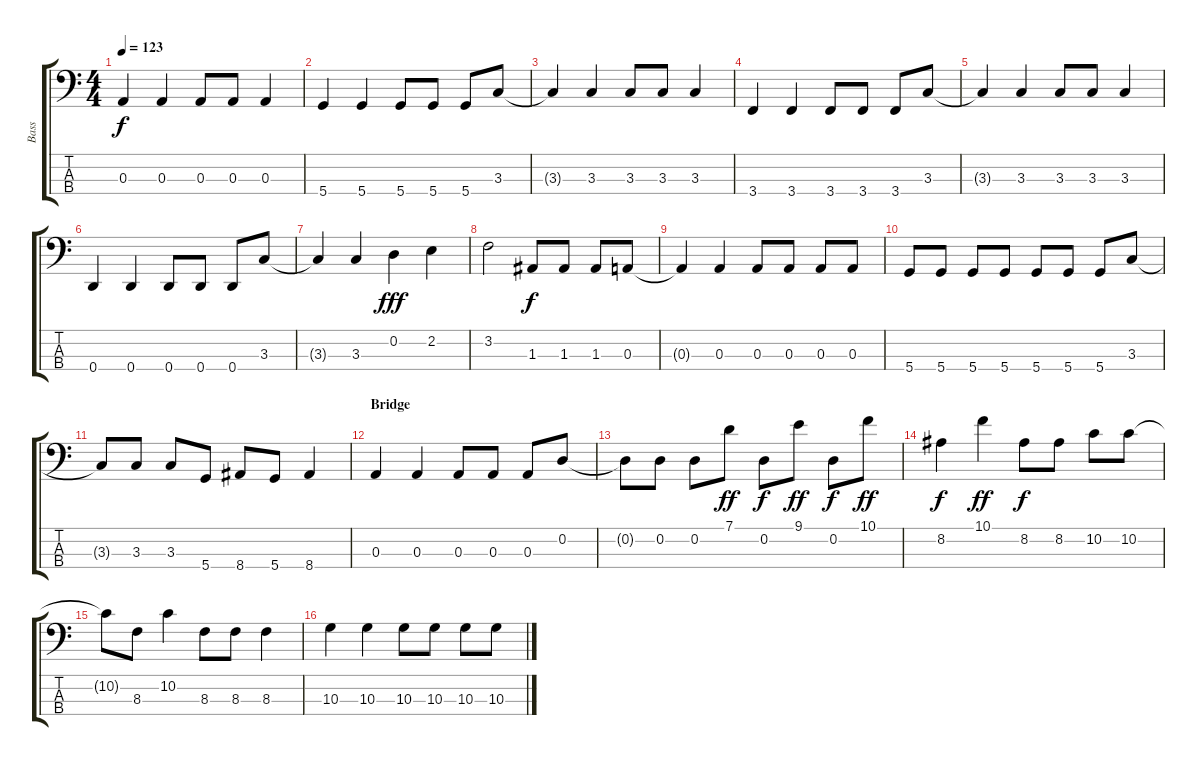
\track ("Bass" "Bass") {instrument electricbassfinger}
\staff {score tabs}
\tuning (G2 D2 A1 D1) {hide}
\ts (4 4)
\tempo 123
\clef f4
\ks c
0.3{t}.4{dy f} 0.3.4 0.3.8 0.3.8 0.3.4 |
5.4.4 5.4.4 5.4.8 5.4.8 5.4.8 3.3.8 |
3.3{t}.4 3.3.4 3.3.8 3.3.8 3.3.4 |
3.4.4 3.4.4 3.4.8 3.4.8 3.4.8 3.3.8 |
3.3{t}.4 3.3.4 3.3.8 3.3.8 3.3.4 |
0.4.4 0.4.4 0.4.8 0.4.8 0.4.8 3.3.8 |
3.3{t}.4 3.3.4 0.2.4{dy fff} 2.2.4 |
3.2.2 1.3.8{dy f} 1.3.8 1.3.8 0.3.8 |
0.3{t}.4 0.3.4 0.3.8 0.3.8 0.3.8 0.3.8 |
5.4.8 5.4.8 5.4.8 5.4.8 5.4.8 5.4.8 5.4.8 3.3.8 |
3.3{t}.8 3.3.8 3.3.8 5.4.8 8.4.8 5.4.8 8.4.4 |
\section ("" "Bridge")
0.3.4 0.3.4 0.3.8 0.3.8 0.3.8 0.2.8 |
0.2{t}.8 0.2.8 0.2.8 7.1.8{dy ff} 0.2.8{dy f} 9.1.8{dy ff} 0.2.8{dy f} 10.1.8{dy ff} |
8.2.4{dy f} 10.1.4{dy ff} 8.2.8{dy f} 8.2.8 10.2.8 10.2.8 |
10.2{t}.8 8.3.8 10.2.4 8.3.8 8.3.8 8.3.4 |
10.3.4 10.3.4 10.3.8 10.3.8 10.3.8 10.3.8
